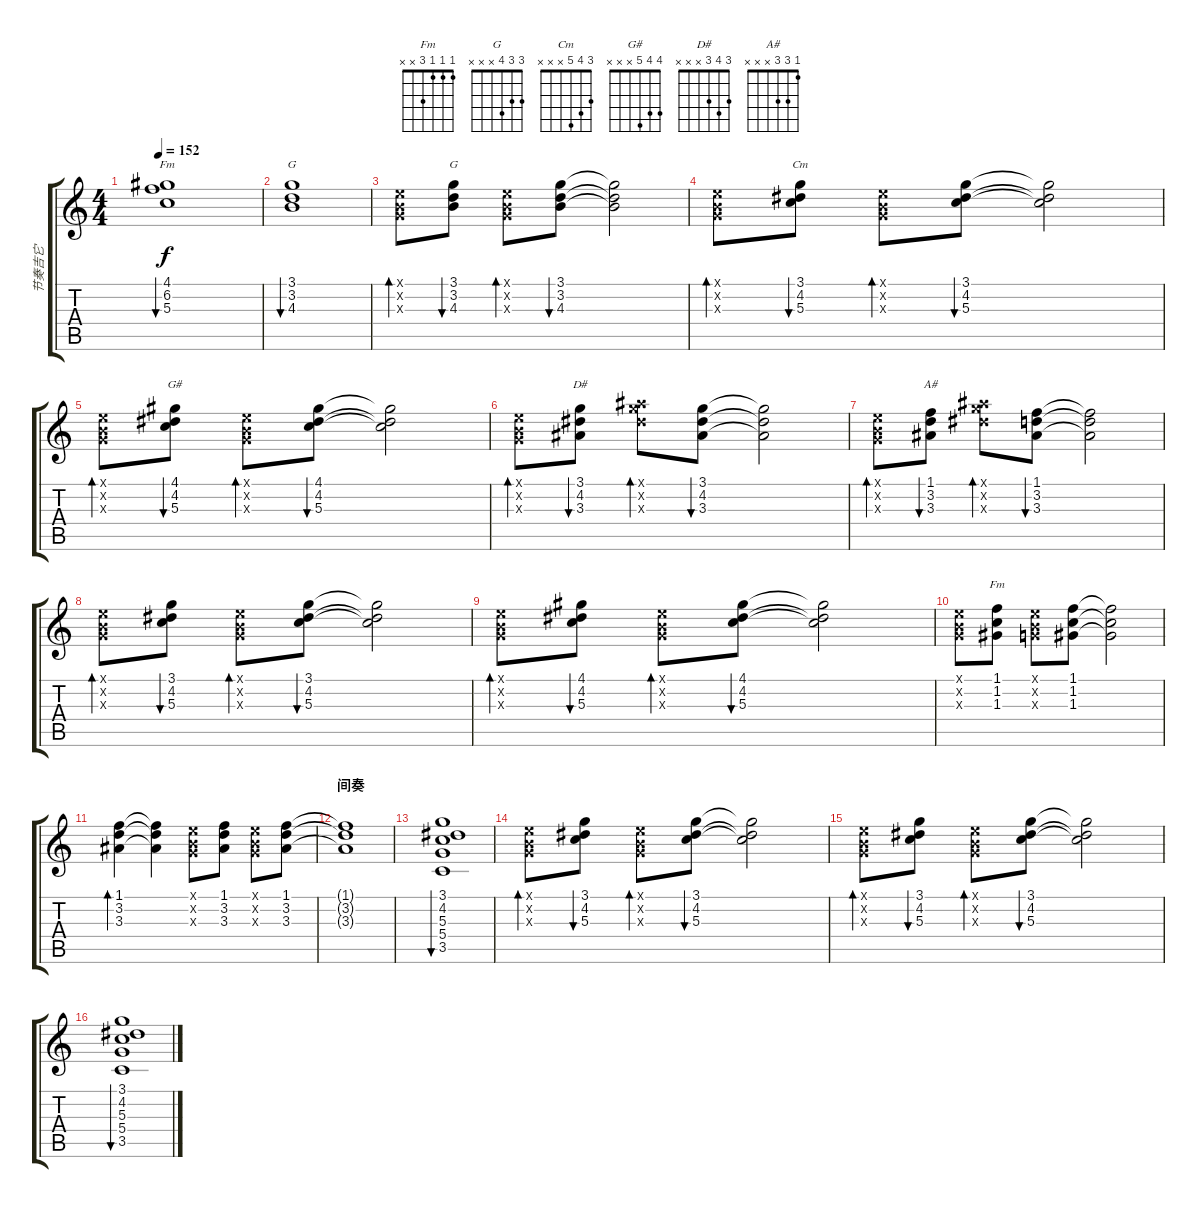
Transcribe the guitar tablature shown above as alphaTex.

\track ("节奏吉它" "节奏吉它") {instrument distortionguitar}
\staff {score tabs}
\tuning (E4 B3 G3 D3 A2 E2) {hide}
\chord ("Fm" 4 6 5 3 x x) {firstfret 3}
\chord ("G" 3 3 4 5 x x)
\chord ("G" 3 3 4 x x x)
\chord ("Cm" 3 4 5 x x x)
\chord ("G#" 4 4 5 x x x)
\chord ("D#" 3 4 3 x x x)
\chord ("A#" 1 3 3 x x x)
\chord ("Fm" 1 1 1 3 x x)
\ts (4 4)
\tempo 152
\clef g2
\ks c
(4.1 6.2 5.3).1{bu 60 ch "Fm" dy f} |
(3.1 3.2 4.3).1{bu 60 ch "G"} |
(0.1{x} 0.2{x} 0.3{x}).8{bd 60} (3.1 3.2 4.3).8{bu 60 ch "G"} (0.1{x} 0.2{x} 0.3{x}).8{bd 60} (3.1 3.2 4.3).8{bu 60} (3.1{t} 3.2{t} 4.3{t}).2 |
(0.1{x} 0.2{x} 0.3{x}).8{bd 60} (3.1 4.2 5.3).8{bu 60 ch "Cm"} (0.1{x} 0.2{x} 0.3{x}).8{bd 60} (3.1 4.2 5.3).8{bu 60} (3.1{t} 4.2{t} 5.3{t}).2 |
(0.1{x} 0.2{x} 0.3{x}).8{bd 60} (4.1 4.2 5.3).8{bu 60 ch "G#"} (0.1{x} 0.2{x} 0.3{x}).8{bd 60} (4.1 4.2 5.3).8{bu 60} (4.1{t} 4.2{t} 5.3{t}).2 |
(0.1{x} 0.2{x} 0.3{x}).8{bd 60} (3.1 4.2 3.3).8{bu 60 ch "D#"} (6.1{x} 8.2{x} 8.3{x}).8{bd 60} (3.1 4.2 3.3).8{bu 60} (3.1{t} 4.2{t} 3.3{t}).2 |
(0.1{x} 0.2{x} 0.3{x}).8{bd 60} (1.1 3.2 3.3).8{bu 60 ch "A#"} (6.1{x} 8.2{x} 8.3{x}).8{bd 60} (1.1 3.2 3.3).8{bu 60} (1.1{t} 3.2{t} 3.3{t}).2 |
(0.1{x} 0.2{x} 0.3{x}).8{bd 60} (3.1 4.2 5.3).8{bu 60} (0.1{x} 0.2{x} 0.3{x}).8{bd 60} (3.1 4.2 5.3).8{bu 60} (3.1{t} 4.2{t} 5.3{t}).2 |
(0.1{x} 0.2{x} 0.3{x}).8{bd 60} (4.1 4.2 5.3).8{bu 60} (0.1{x} 0.2{x} 0.3{x}).8{bd 60} (4.1 4.2 5.3).8{bu 60} (4.1{t} 4.2{t} 5.3{t}).2 |
(0.1{x} 0.2{x} 0.3{x}).8 (1.1 1.2 1.3).8{ch "Fm"} (0.1{x} 0.2{x} 0.3{x}).8 (1.1 1.2 1.3).8 (1.1{t} 1.2{t} 1.3{t}).2 |
(1.1 3.2 3.3).4{bd 60} (1.1{t} 3.2{t} 3.3{t}).4 (0.1{x} 0.2{x} 0.3{x}).8 (1.1 3.2 3.3).8 (0.1{x} 0.2{x} 0.3{x}).8 (1.1 3.2 3.3).8 |
\section ("" "间奏")
(1.1{t} 3.2{t} 3.3{t}).1 |
(3.1 4.2 5.3 5.4 3.5).1{bu 60 volume 9 instrument electricguitarclean} |
(0.1{x} 0.2{x} 0.3{x}).8{bd 60 volume 9 instrument electricguitarclean} (3.1 4.2 5.3).8{bu 60} (0.1{x} 0.2{x} 0.3{x}).8{bd 60} (3.1 4.2 5.3).8{bu 60} (3.1{t} 4.2{t} 5.3{t}).2 |
(0.1{x} 0.2{x} 0.3{x}).8{bd 60} (3.1 4.2 5.3).8{bu 60} (0.1{x} 0.2{x} 0.3{x}).8{bd 60} (3.1 4.2 5.3).8{bu 60} (3.1{t} 4.2{t} 5.3{t}).2 |
(3.1 4.2 5.3 5.4 3.5).1{bu 60}
